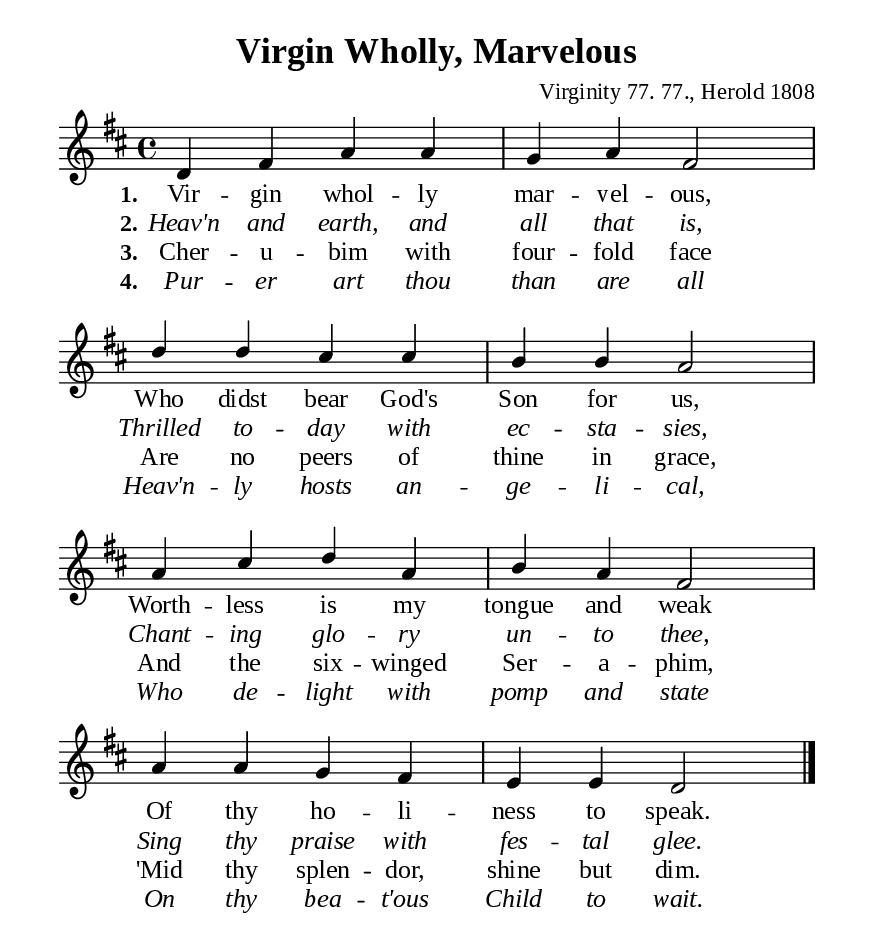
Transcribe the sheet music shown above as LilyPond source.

\version "2.18.2"

\header {
  title = "Virgin Wholly, Marvelous"
  composer = "Virginity 77. 77., Herold 1808"
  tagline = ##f
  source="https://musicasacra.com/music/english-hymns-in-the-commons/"
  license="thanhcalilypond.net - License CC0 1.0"
}

global= {
  \key d \major
  \time 4/4
  \override Score.BarNumber.break-visibility = ##(#f #f #f)
  \override Lyrics.LyricSpace.minimum-distance = #3.0
}

\paper {
  #(set-paper-size "a5")
  top-margin = 10\mm
  bottom-margin = 5\mm
  left-margin = 10\mm
  right-margin = 10\mm
  indent = #0
  #(define fonts
	 (make-pango-font-tree "Liberation Serif"
	 		       "Liberation Serif"
			       "Liberation Serif"
			       (/ 20 20)))
  system-system-spacing = #'((basic-distance . 3) (padding . 3))
}

printItalic = \with {
  \override LyricText.font-shape = #'italic
}

% Verse music
musicVerseSoprano = \relative c' {
  %{	01	%} d4 fis a a |
  %{	02	%} g a fis2 |
  %{	03	%} d'4 d cis cis |
  %{	04	%} b b a2 |
  %{	05	%} a4 cis d a |
  %{	06	%} b a fis2 |
  %{	07	%} a4 a g fis |
  %{	08	%} e e d2 \bar "|."
}

% Verse lyrics
verseOne = \lyricmode {
  \set stanza = #"1."
  Vir -- gin whol -- ly mar -- vel -- ous,
  Who didst bear God's Son for us,
  Worth -- less is my tongue and weak
  Of thy ho -- li -- ness to speak.
}

verseTwo = \lyricmode {
  \set stanza = #"2."
  Heav'n and earth, and all that is,
  Thrilled to -- day with ec -- sta -- sies,
  Chant -- ing glo -- ry un -- to thee,
  Sing thy praise with fes -- tal glee.
}

verseThree = \lyricmode {
  \set stanza = #"3."
  Cher -- u -- bim with four -- fold face
  Are no peers of thine in grace,
  And the six -- winged Ser -- a -- phim,
  'Mid thy splen -- dor, shine but dim.
}

verseFour = \lyricmode {
  \set stanza = #"4."
  Pur -- er art thou than are all
  Heav'n -- ly hosts an -- ge -- li -- cal,
  Who de -- light with pomp and state
  On thy bea -- t'ous Child to wait.
}

% Layout
\score {
    \new ChoirStaff <<
      \new Staff <<
        \clef "treble"
        \new Voice = "sopranos" { \global \stemUp \slurUp \musicVerseSoprano }
      >>
      \new Lyrics \lyricsto sopranos \verseOne
      \new Lyrics \printItalic \lyricsto sopranos \verseTwo
      \new Lyrics \lyricsto sopranos \verseThree
      \new Lyrics \printItalic \lyricsto sopranos \verseFour
    >>
}
